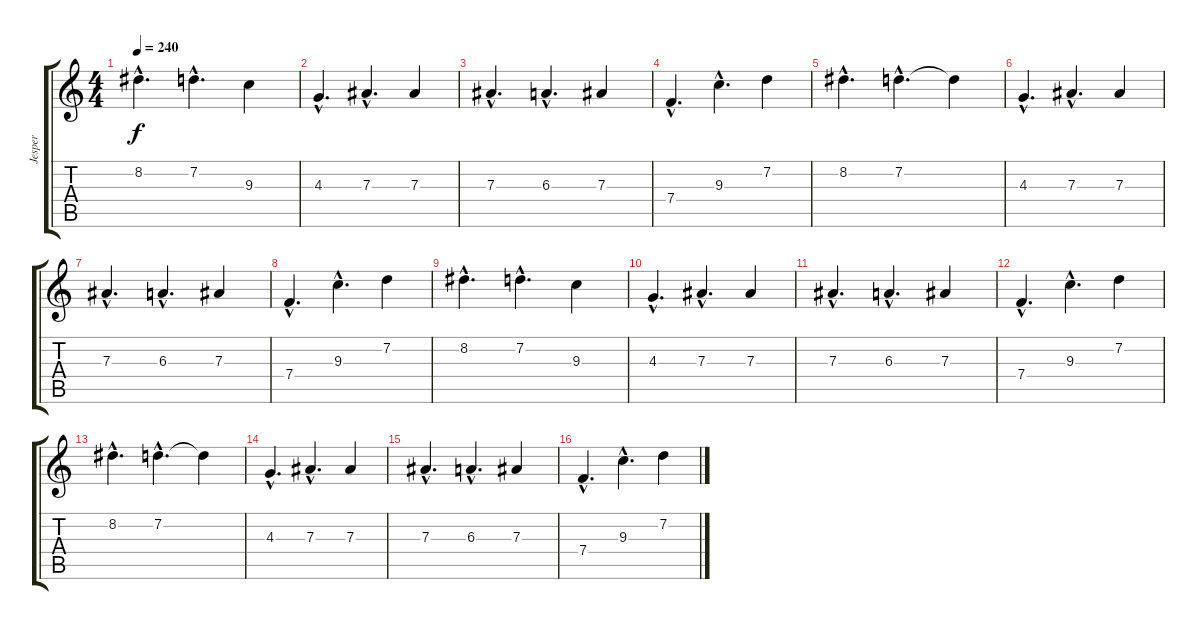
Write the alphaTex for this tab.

\track ("Jesper" "Jesper") {instrument distortionguitar}
\staff {score tabs}
\tuning (C4 G3 Eb3 Bb2 F2 C2) {hide}
\ts (4 4)
\tempo 240
\clef g2
\ks c
8.2{hac}.4{d dy f} 7.2{hac}.4{d} 9.3.4 |
4.3{hac}.4{d} 7.3{hac}.4{d} 7.3.4 |
7.3{hac}.4{d} 6.3{hac}.4{d} 7.3.4 |
7.4{hac}.4{d} 9.3{hac}.4{d} 7.2.4 |
8.2{hac}.4{d} 7.2{hac}.4{d} 7.2{t}.4 |
4.3{hac}.4{d} 7.3{hac}.4{d} 7.3.4 |
7.3{hac}.4{d} 6.3{hac}.4{d} 7.3.4 |
7.4{hac}.4{d} 9.3{hac}.4{d} 7.2.4 |
8.2{hac}.4{d} 7.2{hac}.4{d} 9.3.4 |
4.3{hac}.4{d} 7.3{hac}.4{d} 7.3.4 |
7.3{hac}.4{d} 6.3{hac}.4{d} 7.3.4 |
7.4{hac}.4{d} 9.3{hac}.4{d} 7.2.4 |
8.2{hac}.4{d} 7.2{hac}.4{d} 7.2{t}.4 |
4.3{hac}.4{d} 7.3{hac}.4{d} 7.3.4 |
7.3{hac}.4{d} 6.3{hac}.4{d} 7.3.4 |
7.4{hac}.4{d} 9.3{hac}.4{d} 7.2.4
